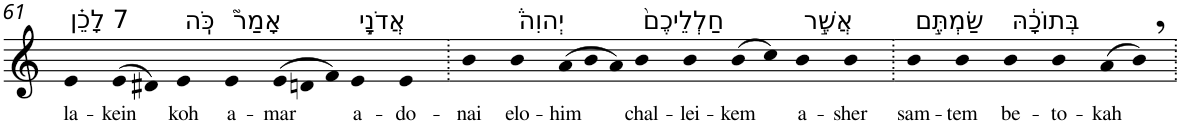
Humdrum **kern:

**kern	**text
*part1	*part1
*staff1	*staff1
*I"Piano	*
*I'Pno	*
!!LO:PB:g=z
*clefG2	*
*k[]	*
=61	=61
!LO:TX:a:t=7 לָכֵ֗ן	!
!	!LO:LY:b
4e	la-
!	!LO:LY:b
(>8e	-kein
8d#X)	.
!LO:TX:a:t=כֹּֽה	!
!	!LO:LY:b
4e	koh
!LO:TX:a:t=אָמַר֮	!
!	!LO:LY:b
4e	a-
*Xtuplet	*
!	!LO:LY:b
(>12e	-mar
12dn	.
12f)	.
!LO:TX:a:t=אֲדֹנָ֣י	!
!	!LO:LY:b
4e	a-
!	!LO:LY:b
4e	-do-
=62.	=62.
!	!LO:LY:b
4b	-nai
!LO:TX:a:t=יְהוִה֒	!
!	!LO:LY:b
4b	elo-
!	!LO:LY:b
(>12a	-him
12b	.
12a)	.
!LO:TX:a:t=חַלְלֵיכֶם֙	!
!	!LO:LY:b
4b	chal-
!	!LO:LY:b
4b	-lei-
!	!LO:LY:b
(>8b	-kem
8cc)	.
!LO:TX:a:t=אֲשֶׁ֣ר	!
!	!LO:LY:b
4b	a-
!	!LO:LY:b
4b	-sher
=63.	=63.
!LO:TX:a:t=שַׂמְתֶּ֣ם	!
!	!LO:LY:b
4b	sam-
!	!LO:LY:b
4b	-tem
!LO:TX:a:t=בְּתוֹכָ֔הּ	!
!	!LO:LY:b
4b	be-
!	!LO:LY:b
4b	-to-
!	!LO:LY:b
(>8a	-kah
8b,)	.
=.	=.
*-	*-
